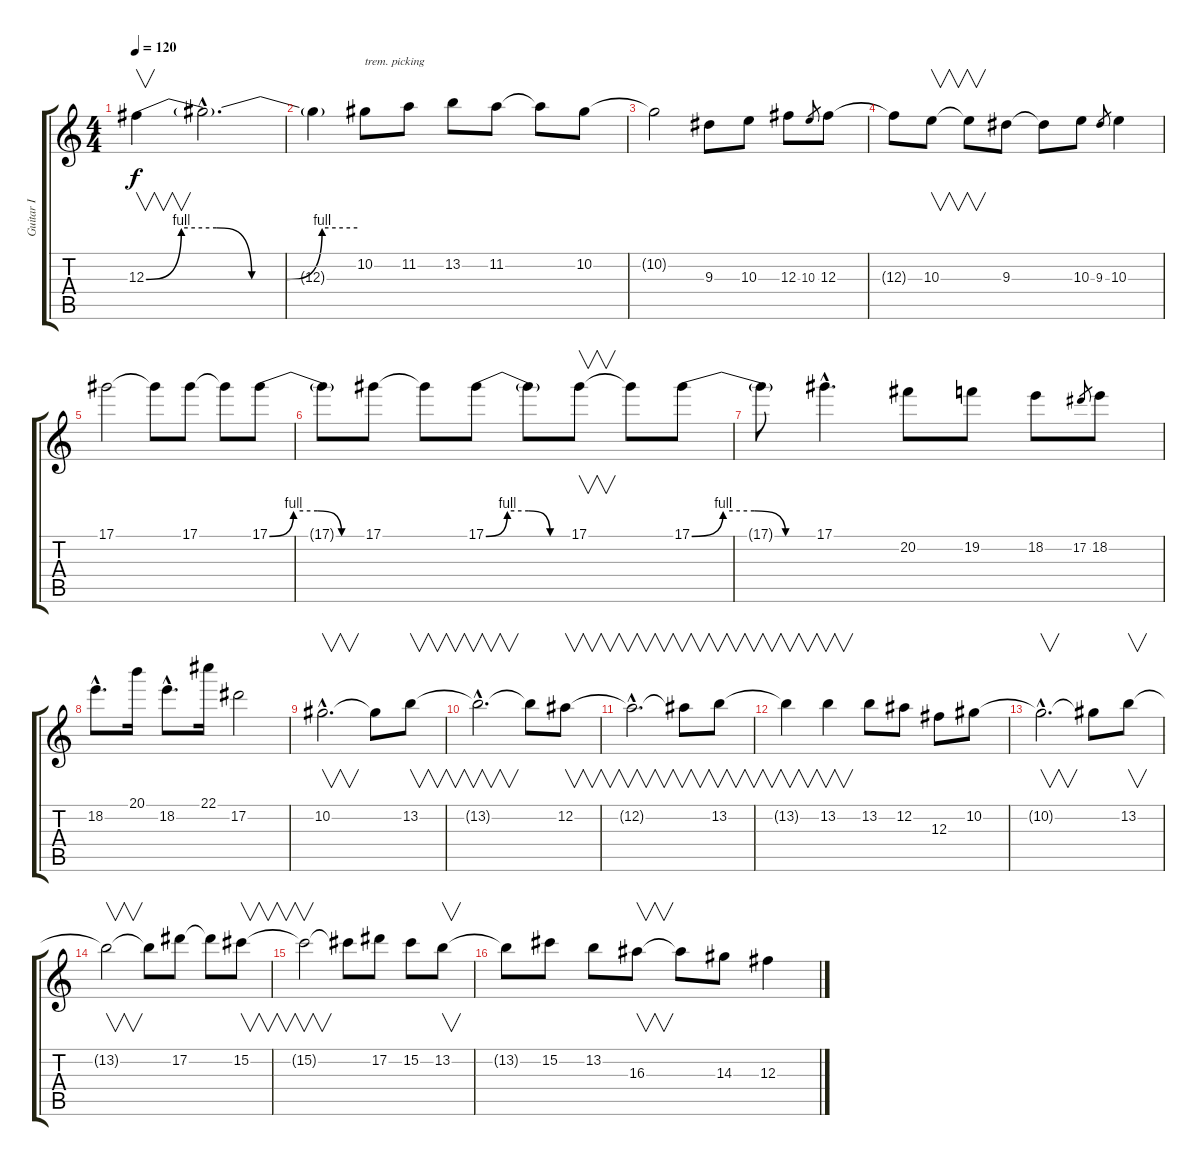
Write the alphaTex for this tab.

\track ("Guitar I" "Guitar I") {instrument distortionguitar}
\staff {score tabs}
\tuning (Eb4 Bb3 Gb3 Db3 Ab2 Eb2) {hide}
\ts (4 4)
\tempo 120
\clef g2
\ks c
12.3{be (custom 0 0 10 4 20 4 30 0 40 0 50 4 60 4)}.4{v dy f} 12.3{hac t}.2{d} |
12.3{t}.4 10.2.8{txt "trem. picking"} 11.2.8 13.2.8 11.2.8 11.2{t}.8 10.2.8 |
10.2{t}.2 9.3.8 10.3.8 12.3.8 10.3.8{gr} 12.3.8 |
12.3{t}.8 10.3.8{v} 10.3{t}.8{v} 9.3.8 9.3{t}.8 10.3.8 9.3.8{gr} 10.3.4 |
17.1.2 17.1{t}.8 17.1.8 17.1{t}.8 17.1{be (custom 0 0 15 4 30 4 45 0 60 0)}.8 |
17.1{t}.8 17.1.8 17.1{t}.8 17.1{be (custom 0 0 15 4 30 4 45 0 60 0)}.8 17.1{t}.8 17.1.8{v} 17.1{t}.8 17.1{be (custom 0 0 15 4 30 4 45 0 60 0)}.8 |
17.1{t}.8 17.1{hac}.4{d} 20.2.8 19.2.8 18.2.8 17.2.8{gr} 18.2.8 |
18.2{hac}.8{d} 20.1.16 18.2{hac}.8{d} 22.1.16 17.2.2 |
10.2{hac}.2{v d} 10.2{t}.8 13.2.8{v} |
13.2{hac t}.2{v d} 13.2{t}.8 12.2.8{v} |
12.2{hac t}.2{v d} 12.2{t}.8{v} 13.2.8{v} |
13.2{t}.4{v} 13.2.4{v} 13.2.8 12.2.8 12.3.8 10.2.8 |
10.2{hac t}.2{v d} 10.2{t}.8 13.2.8{v} |
13.2{t}.2{v} 13.2{t}.8 17.2.8 17.2{t}.8 15.2.8{v} |
15.2{t}.2{v} 15.2{t}.8 17.2.8 15.2.8 13.2.8{v} |
13.2{t}.8 15.2.8 13.2.8 16.3.8{v} 16.3{t}.8 14.3.8 12.3.4
